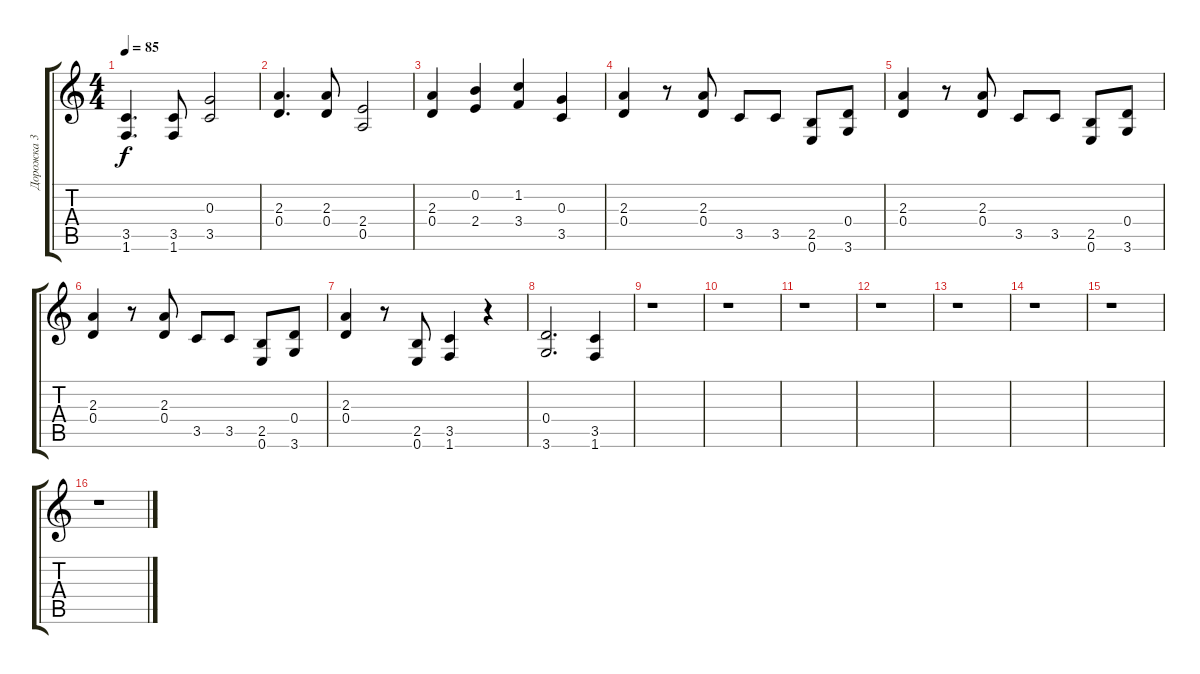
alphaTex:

\track ("Дорожка 3" "Дорожка 3") {instrument distortionguitar}
\staff {score tabs}
\tuning (E4 B3 G3 D3 A2 E2) {hide}
\ts (4 4)
\tempo 85
\clef g2
\ks c
(3.5 1.6).4{d dy f} (3.5 1.6).8 (0.3 3.5).2 |
(2.3 0.4).4{d} (2.3 0.4).8 (2.4 0.5).2 |
(2.3 0.4).4 (0.2 2.4).4 (1.2 3.4).4 (0.3 3.5).4 |
(2.3 0.4).4 r.8 (2.3 0.4).8 3.5.8 3.5.8 (2.5 0.6).8 (0.4 3.6).8 |
(2.3 0.4).4 r.8 (2.3 0.4).8 3.5.8 3.5.8 (2.5 0.6).8 (0.4 3.6).8 |
(2.3 0.4).4 r.8 (2.3 0.4).8 3.5.8 3.5.8 (2.5 0.6).8 (0.4 3.6).8 |
(2.3 0.4).4 r.8 (2.5 0.6).8 (3.5 1.6).4 r.4 |
(0.4 3.6).2{d} (3.5 1.6).4 |
r.1 |
r.1 |
r.1 |
r.1 |
r.1 |
r.1 |
r.1 |
r.1
